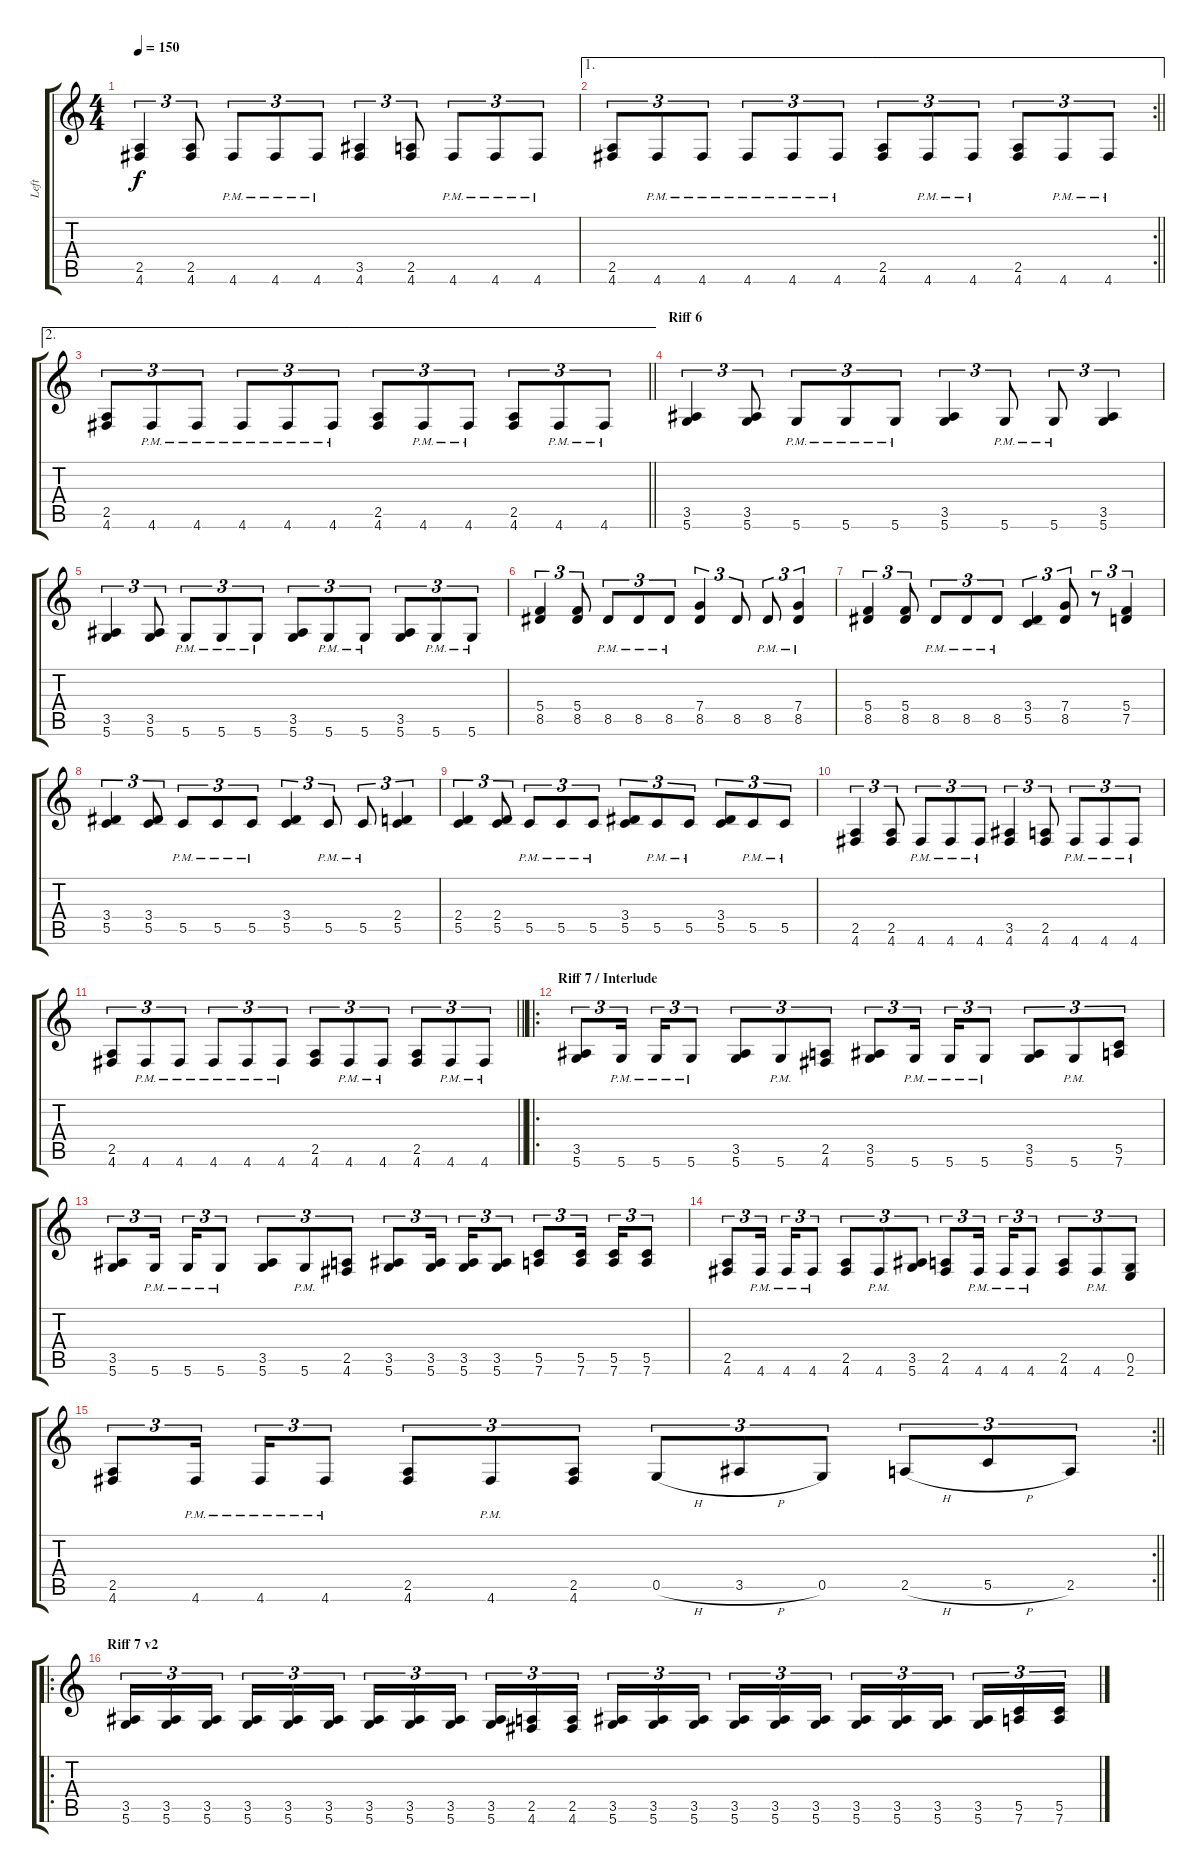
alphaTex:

\track ("Left" "Left") {instrument distortionguitar}
\staff {score tabs}
\tuning (D4 A3 F3 C3 G2 D2) {hide}
\ts (4 4)
\tempo 150
\clef g2
\ks c
(2.5 4.6).4{tu (3 2) dy f} (2.5 4.6).8{tu (3 2)} 4.6{pm}.8{tu (3 2)} 4.6{pm}.8{tu (3 2)} 4.6{pm}.8{tu (3 2)} (3.5 4.6).4{tu (3 2)} (2.5 4.6).8{tu (3 2)} 4.6{pm}.8{tu (3 2)} 4.6{pm}.8{tu (3 2)} 4.6{pm}.8{tu (3 2)} |
\ae 1
\rc 2
\barLineRight lightlight
(2.5 4.6).8{tu (3 2)} 4.6{pm}.8{tu (3 2)} 4.6{pm}.8{tu (3 2)} 4.6{pm}.8{tu (3 2)} 4.6{pm}.8{tu (3 2)} 4.6{pm}.8{tu (3 2)} (2.5 4.6).8{tu (3 2)} 4.6{pm}.8{tu (3 2)} 4.6{pm}.8{tu (3 2)} (2.5 4.6).8{tu (3 2)} 4.6{pm}.8{tu (3 2)} 4.6{pm}.8{tu (3 2)} |
\ae 2
\barLineRight lightlight
(2.5 4.6).8{tu (3 2)} 4.6{pm}.8{tu (3 2)} 4.6{pm}.8{tu (3 2)} 4.6{pm}.8{tu (3 2)} 4.6{pm}.8{tu (3 2)} 4.6{pm}.8{tu (3 2)} (2.5 4.6).8{tu (3 2)} 4.6{pm}.8{tu (3 2)} 4.6{pm}.8{tu (3 2)} (2.5 4.6).8{tu (3 2)} 4.6{pm}.8{tu (3 2)} 4.6{pm}.8{tu (3 2)} |
\section ("" "Riff 6")
(3.5 5.6).4{tu (3 2)} (3.5 5.6).8{tu (3 2)} 5.6{pm}.8{tu (3 2)} 5.6{pm}.8{tu (3 2)} 5.6{pm}.8{tu (3 2)} (3.5 5.6).4{tu (3 2)} 5.6{pm}.8{tu (3 2)} 5.6{pm}.8{tu (3 2)} (3.5 5.6).4{tu (3 2)} |
(3.5 5.6).4{tu (3 2)} (3.5 5.6).8{tu (3 2)} 5.6{pm}.8{tu (3 2)} 5.6{pm}.8{tu (3 2)} 5.6{pm}.8{tu (3 2)} (3.5 5.6).8{tu (3 2)} 5.6{pm}.8{tu (3 2)} 5.6{pm}.8{tu (3 2)} (3.5 5.6).8{tu (3 2)} 5.6{pm}.8{tu (3 2)} 5.6{pm}.8{tu (3 2)} |
(5.4 8.5).4{tu (3 2)} (5.4 8.5).8{tu (3 2)} 8.5{pm}.8{tu (3 2)} 8.5{pm}.8{tu (3 2)} 8.5{pm}.8{tu (3 2)} (7.4 8.5).4{tu (3 2)} 8.5.8{tu (3 2)} 8.5{pm}.8{tu (3 2)} (7.4 8.5{pm}).4{tu (3 2)} |
(5.4 8.5).4{tu (3 2)} (5.4 8.5).8{tu (3 2)} 8.5{pm}.8{tu (3 2)} 8.5{pm}.8{tu (3 2)} 8.5{pm}.8{tu (3 2)} (3.4 5.5).4{tu (3 2)} (7.4 8.5).8{tu (3 2)} r.8{tu (3 2)} (5.4 7.5).4{tu (3 2)} |
(3.4 5.5).4{tu (3 2)} (3.4 5.5).8{tu (3 2)} 5.5{pm}.8{tu (3 2)} 5.5{pm}.8{tu (3 2)} 5.5{pm}.8{tu (3 2)} (3.4 5.5).4{tu (3 2)} 5.5{pm}.8{tu (3 2)} 5.5{pm}.8{tu (3 2)} (2.4 5.5).4{tu (3 2)} |
(2.4 5.5).4{tu (3 2)} (2.4 5.5).8{tu (3 2)} 5.5{pm}.8{tu (3 2)} 5.5{pm}.8{tu (3 2)} 5.5{pm}.8{tu (3 2)} (3.4 5.5).8{tu (3 2)} 5.5{pm}.8{tu (3 2)} 5.5{pm}.8{tu (3 2)} (3.4 5.5).8{tu (3 2)} 5.5{pm}.8{tu (3 2)} 5.5{pm}.8{tu (3 2)} |
(2.5 4.6).4{tu (3 2)} (2.5 4.6).8{tu (3 2)} 4.6{pm}.8{tu (3 2)} 4.6{pm}.8{tu (3 2)} 4.6{pm}.8{tu (3 2)} (3.5 4.6).4{tu (3 2)} (2.5 4.6).8{tu (3 2)} 4.6{pm}.8{tu (3 2)} 4.6{pm}.8{tu (3 2)} 4.6{pm}.8{tu (3 2)} |
\barLineRight lightlight
(2.5 4.6).8{tu (3 2)} 4.6{pm}.8{tu (3 2)} 4.6{pm}.8{tu (3 2)} 4.6{pm}.8{tu (3 2)} 4.6{pm}.8{tu (3 2)} 4.6{pm}.8{tu (3 2)} (2.5 4.6).8{tu (3 2)} 4.6{pm}.8{tu (3 2)} 4.6{pm}.8{tu (3 2)} (2.5 4.6).8{tu (3 2)} 4.6{pm}.8{tu (3 2)} 4.6{pm}.8{tu (3 2)} |
\ro
\section ("" "Riff 7 / Interlude")
(3.5 5.6).8{tu (3 2)} 5.6{pm}.16{tu (3 2) beam splitsecondary} 5.6{pm}.16{tu (3 2)} 5.6{pm}.8{tu (3 2)} (3.5 5.6).8{tu (3 2)} 5.6{pm}.8{tu (3 2)} (2.5 4.6).8{tu (3 2)} (3.5 5.6).8{tu (3 2)} 5.6{pm}.16{tu (3 2) beam splitsecondary} 5.6{pm}.16{tu (3 2)} 5.6{pm}.8{tu (3 2)} (3.5 5.6).8{tu (3 2)} 5.6{pm}.8{tu (3 2)} (5.5 7.6).8{tu (3 2)} |
(3.5 5.6).8{tu (3 2)} 5.6{pm}.16{tu (3 2) beam splitsecondary} 5.6{pm}.16{tu (3 2)} 5.6{pm}.8{tu (3 2)} (3.5 5.6).8{tu (3 2)} 5.6{pm}.8{tu (3 2)} (2.5 4.6).8{tu (3 2)} (3.5 5.6).8{tu (3 2)} (3.5 5.6).16{tu (3 2) beam splitsecondary} (3.5 5.6).16{tu (3 2)} (3.5 5.6).8{tu (3 2)} (5.5 7.6).8{tu (3 2)} (5.5 7.6).16{tu (3 2) beam splitsecondary} (5.5 7.6).16{tu (3 2)} (5.5 7.6).8{tu (3 2)} |
(2.5 4.6).8{tu (3 2)} 4.6{pm}.16{tu (3 2) beam splitsecondary} 4.6{pm}.16{tu (3 2)} 4.6{pm}.8{tu (3 2)} (2.5 4.6).8{tu (3 2)} 4.6{pm}.8{tu (3 2)} (3.5 5.6).8{tu (3 2)} (2.5 4.6).8{tu (3 2)} 4.6{pm}.16{tu (3 2) beam splitsecondary} 4.6{pm}.16{tu (3 2)} 4.6{pm}.8{tu (3 2)} (2.5 4.6).8{tu (3 2)} 4.6{pm}.8{tu (3 2)} (0.5 2.6).8{tu (3 2)} |
\rc 2
\barLineRight lightlight
(2.5 4.6).8{tu (3 2)} 4.6{pm}.16{tu (3 2) beam splitsecondary} 4.6{pm}.16{tu (3 2)} 4.6{pm}.8{tu (3 2)} (2.5 4.6).8{tu (3 2)} 4.6{pm}.8{tu (3 2)} (2.5 4.6).8{tu (3 2)} 0.5{h}.8{tu (3 2)} 3.5{h}.8{tu (3 2)} 0.5.8{tu (3 2)} 2.5{h}.8{tu (3 2)} 5.5{h}.8{tu (3 2)} 2.5.8{tu (3 2)} |
\ro
\section ("" "Riff 7 v2")
(3.5 5.6).16{tu (3 2)} (3.5 5.6).16{tu (3 2)} (3.5 5.6).16{tu (3 2) beam splitsecondary} (3.5 5.6).16{tu (3 2)} (3.5 5.6).16{tu (3 2)} (3.5 5.6).16{tu (3 2)} (3.5 5.6).16{tu (3 2)} (3.5 5.6).16{tu (3 2)} (3.5 5.6).16{tu (3 2) beam splitsecondary} (3.5 5.6).16{tu (3 2)} (2.5 4.6).16{tu (3 2)} (2.5 4.6).16{tu (3 2)} (3.5 5.6).16{tu (3 2)} (3.5 5.6).16{tu (3 2)} (3.5 5.6).16{tu (3 2) beam splitsecondary} (3.5 5.6).16{tu (3 2)} (3.5 5.6).16{tu (3 2)} (3.5 5.6).16{tu (3 2)} (3.5 5.6).16{tu (3 2)} (3.5 5.6).16{tu (3 2)} (3.5 5.6).16{tu (3 2) beam splitsecondary} (3.5 5.6).16{tu (3 2)} (5.5 7.6).16{tu (3 2)} (5.5 7.6).16{tu (3 2)}
